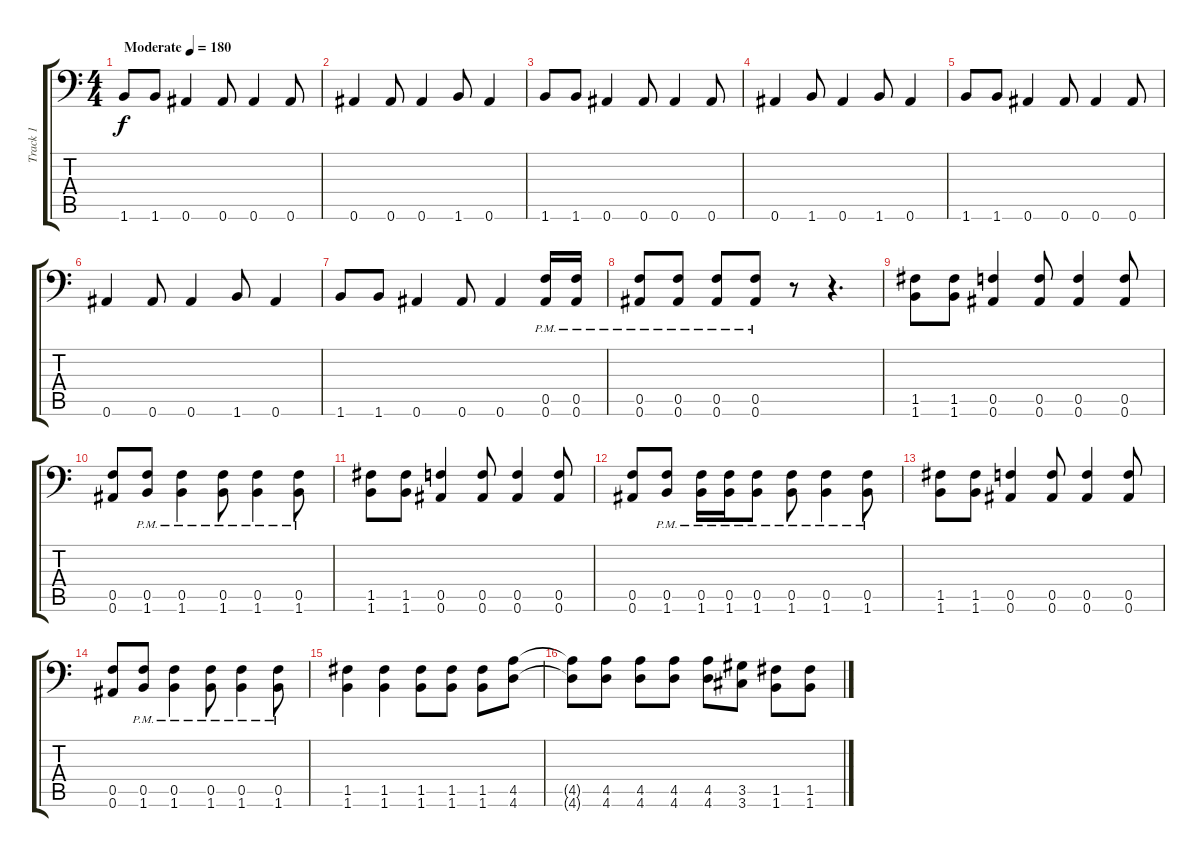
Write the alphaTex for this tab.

\track ("Track 1" "Track 1") {instrument distortionguitar}
\staff {score tabs}
\tuning (C4 G3 Eb3 Bb2 F2 Bb1) {hide}
\ts (4 4)
\tempo (180 "Moderate")
\clef f4
\ks c
1.6.8{dy f volume 10 instrument distortionguitar} 1.6.8 0.6.4 0.6.8 0.6.4 0.6.8 |
0.6.4 0.6.8 0.6.4 1.6.8 0.6.4 |
1.6.8 1.6.8 0.6.4 0.6.8 0.6.4 0.6.8 |
0.6.4 1.6.8 0.6.4 1.6.8 0.6.4 |
1.6.8 1.6.8 0.6.4 0.6.8 0.6.4 0.6.8 |
0.6.4 0.6.8 0.6.4 1.6.8 0.6.4 |
1.6.8 1.6.8 0.6.4 0.6.8 0.6.4 (0.5{pm} 0.6{pm}).16{volume 13} (0.5{pm} 0.6{pm}).16 |
(0.5{pm} 0.6{pm}).8 (0.5{pm} 0.6{pm}).8 (0.5{pm} 0.6{pm}).8 (0.5{pm} 0.6{pm}).8 r.8 r.4{d} |
(1.5 1.6).8 (1.5 1.6).8 (0.5 0.6).4 (0.5 0.6).8 (0.5 0.6).4 (0.5 0.6).8 |
(0.5 0.6).8 (0.5{pm} 1.6{pm}).8 (0.5{pm} 1.6{pm}).4 (0.5{pm} 1.6{pm}).8 (0.5{pm} 1.6{pm}).4 (0.5{pm} 1.6{pm}).8 |
(1.5 1.6).8 (1.5 1.6).8 (0.5 0.6).4 (0.5 0.6).8 (0.5 0.6).4 (0.5 0.6).8 |
(0.5 0.6).8 (0.5{pm} 1.6{pm}).8 (0.5{pm} 1.6{pm}).16 (0.5{pm} 1.6{pm}).16 (0.5{pm} 1.6{pm}).8 (0.5{pm} 1.6{pm}).8 (0.5{pm} 1.6{pm}).4 (0.5{pm} 1.6{pm}).8 |
(1.5 1.6).8 (1.5 1.6).8 (0.5 0.6).4 (0.5 0.6).8 (0.5 0.6).4 (0.5 0.6).8 |
(0.5 0.6).8 (0.5{pm} 1.6{pm}).8 (0.5{pm} 1.6{pm}).4 (0.5{pm} 1.6{pm}).8 (0.5{pm} 1.6{pm}).4 (0.5{pm} 1.6{pm}).8 |
(1.5 1.6).4 (1.5 1.6).4 (1.5 1.6).8 (1.5 1.6).8 (1.5 1.6).8 (4.5 4.6).8 |
(4.5{t} 4.6{t}).8 (4.5 4.6).8 (4.5 4.6).8 (4.5 4.6).8 (4.5 4.6).8 (3.5 3.6).8 (1.5 1.6).8 (1.5 1.6).8
